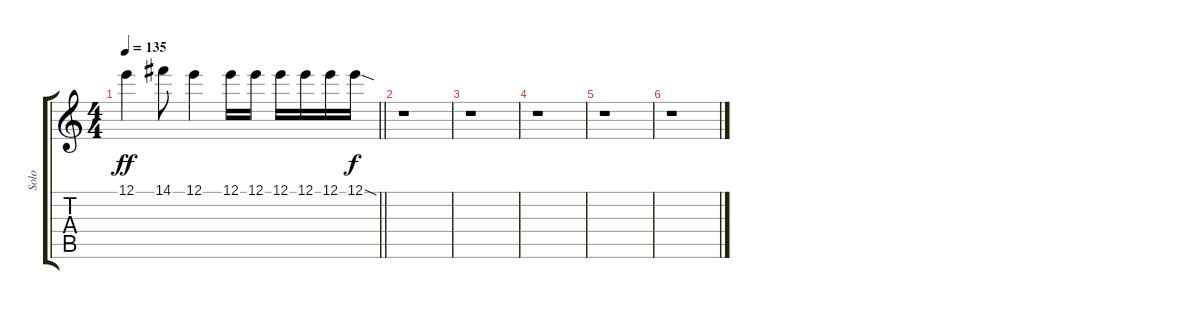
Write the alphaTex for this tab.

\track ("Solo" "Solo") {instrument distortionguitar}
\staff {score tabs}
\tuning (E4 B3 G3 D3 A2 E2) {hide}
\ts (4 4)
\tempo 135
\clef g2
\barLineRight lightlight
\ks c
12.1.4{dy ff} 14.1.8 12.1.4 12.1.16 12.1.16 12.1.16 12.1.16 12.1.16 12.1{sod}.16{dy f} |
r.1 |
r.1 |
r.1 |
r.1 |
r.1
